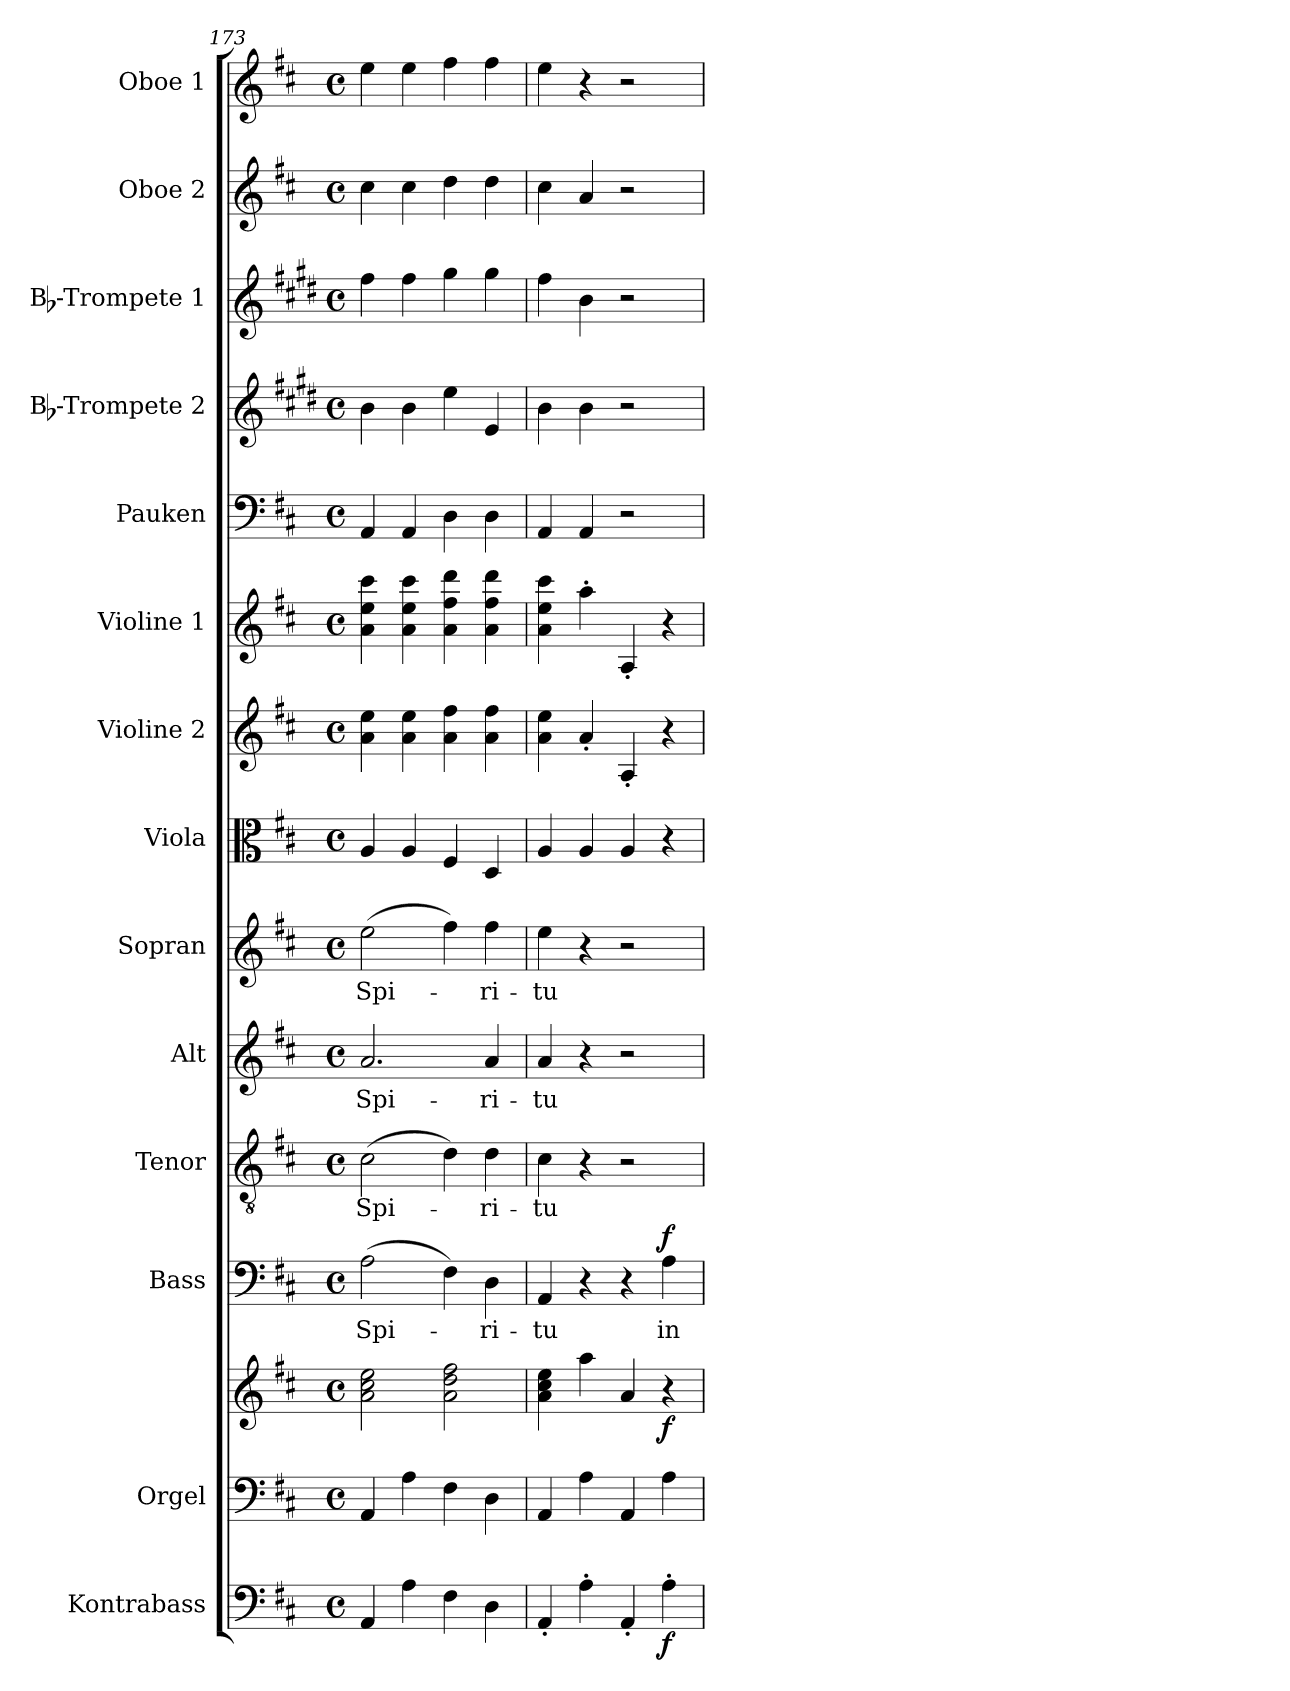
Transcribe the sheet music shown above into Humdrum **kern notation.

**kern	**dynam	**kern	**kern	**dynam	**kern	**text	**dynam	**kern	**text	**kern	**text	**kern	**text	**kern	**kern	**kern	**kern	**kern	**kern	**kern	**kern
*part14	*part14	*part13	*part13	*part13	*part12	*part12	*part12	*part11	*part11	*part10	*part10	*part9	*part9	*part8	*part7	*part6	*part5	*part4	*part3	*part2	*part1
*staff15	*staff15	*staff14	*staff13	*staff13/14	*staff12	*staff12	*staff12	*staff11	*staff11	*staff10	*staff10	*staff9	*staff9	*staff8	*staff7	*staff6	*staff5	*staff4	*staff3	*staff2	*staff1
*I"Kontrabass	*	*I"Orgel	*	*	*I"Bass	*	*	*I"Tenor	*	*I"Alt	*	*I"Sopran	*	*I"Viola	*I"Violine 2	*I"Violine 1	*I"Pauken	*I"Bb-Trompete 2	*I"Bb-Trompete 1	*I"Oboe 2	*I"Oboe 1
*I'Kb.	*	*I'Org.	*	*	*I'B.	*	*	*I'T.	*	*I'A.	*	*I'S.	*	*I'Vla.	*I'Vl. 2	*I'Vl. 1	*I'Pk.	*I'Bb Trp. 2	*I'Bb Trp. 1	*I'Ob. 2	*I'Ob. 1
*clefF4	*	*clefF4	*clefG2	*	*clefF4	*	*	*clefGv2	*	*clefG2	*	*clefG2	*	*clefC3	*clefG2	*clefG2	*clefF4	*clefG2	*clefG2	*clefG2	*clefG2
*ITrd7c12	*	*	*	*	*	*	*	*	*	*	*	*	*	*	*	*	*	*ITrd1c2	*ITrd1c2	*	*
*k[f#c#]	*	*k[f#c#]	*k[f#c#]	*	*k[f#c#]	*	*	*k[f#c#]	*	*k[f#c#]	*	*k[f#c#]	*	*k[f#c#]	*k[f#c#]	*k[f#c#]	*k[f#c#]	*k[f#c#]	*k[f#c#]	*k[f#c#]	*k[f#c#]
*D:	*	*D:	*D:	*	*D:	*	*	*D:	*	*D:	*	*D:	*	*D:	*D:	*D:	*D:	*D:	*D:	*D:	*D:
*M4/4	*	*M4/4	*M4/4	*	*M4/4	*	*	*M4/4	*	*M4/4	*	*M4/4	*	*M4/4	*M4/4	*M4/4	*M4/4	*M4/4	*M4/4	*M4/4	*M4/4
*met(c)	*	*met(c)	*met(c)	*	*met(c)	*	*	*met(c)	*	*met(c)	*	*met(c)	*	*met(c)	*met(c)	*met(c)	*met(c)	*met(c)	*met(c)	*met(c)	*met(c)
=173	=173	=173	=173	=173	=173	=173	=173	=173	=173	=173	=173	=173	=173	=173	=173	=173	=173	=173	=173	=173	=173
!	!	!	!	!	!	!LO:LY:b	!	!	!LO:LY:b	!	!LO:LY:b	!	!LO:LY:b	!	!	!	!	!	!	!	!
4AAA/	.	4AA/	2a\ 2cc#\ 2ee\	.	(>2A\	Spi-	.	(>2c#\	Spi-	2.a/	Spi-	(>2ee\	Spi-	4A/	4a\ 4ee\	4a\ 4ee\ 4ccc#\	4AA/	4a\	4ee\	4cc#\	4ee\
4AA\	.	4A\	.	.	.	.	.	.	.	.	.	.	.	4A/	4a\ 4ee\	4a\ 4ee\ 4ccc#\	4AA/	4a\	4ee\	4cc#\	4ee\
4FF#\	.	4F#\	2a\ 2dd\ 2ff#\	.	4F#\)	.	.	4d\)	.	.	.	4ff#\)	.	4F#/	4a\ 4ff#\	4a\ 4ff#\ 4ddd\	4D\	4dd\	4ff#\	4dd\	4ff#\
!	!	!	!	!	!	!LO:LY:b	!	!	!LO:LY:b	!	!LO:LY:b	!	!LO:LY:b	!	!	!	!	!	!	!	!
4DD\	.	4D\	.	.	4D\	-ri-	.	4d\	-ri-	4a/	-ri-	4ff#\	-ri-	4D/	4a\ 4ff#\	4a\ 4ff#\ 4ddd\	4D\	4d/	4ff#\	4dd\	4ff#\
=174	=174	=174	=174	=174	=174	=174	=174	=174	=174	=174	=174	=174	=174	=174	=174	=174	=174	=174	=174	=174	=174
!	!	!	!	!	!	!LO:LY:b	!	!	!LO:LY:b	!	!LO:LY:b	!	!LO:LY:b	!	!	!	!	!	!	!	!
4AAA'</	.	4AA/	4a\ 4cc#\ 4ee\	.	4AA/	-tu	.	4c#\	-tu	4a/	-tu	4ee\	-tu	4A/	4a\ 4ee\	4a\ 4ee\ 4ccc#\	4AA/	4a\	4ee\	4cc#\	4ee\
4AA'>\	.	4A\	4aa\	.	4r	.	.	4r	.	4r	.	4r	.	4A/	4a'</	4aa'>\	4AA/	4a\	4a\	4a/	4r
4AAA'</	.	4AA/	4a/	.	4r	.	.	2r	.	2r	.	2r	.	4A/	4A'</	4A'</	2r	2r	2r	2r	2r
!	!LO:DY:b	!	!	!LO:DY:b	!	!LO:LY:b	!LO:DY:a	!	!	!	!	!	!	!	!	!	!	!	!	!	!
4AA'>\	f	4A\	4r	f	4A\	in	f	.	.	.	.	.	.	4r	4r	4r	.	.	.	.	.
=	=	=	=	=	=	=	=	=	=	=	=	=	=	=	=	=	=	=	=	=	=
*-	*-	*-	*-	*-	*-	*-	*-	*-	*-	*-	*-	*-	*-	*-	*-	*-	*-	*-	*-	*-	*-
